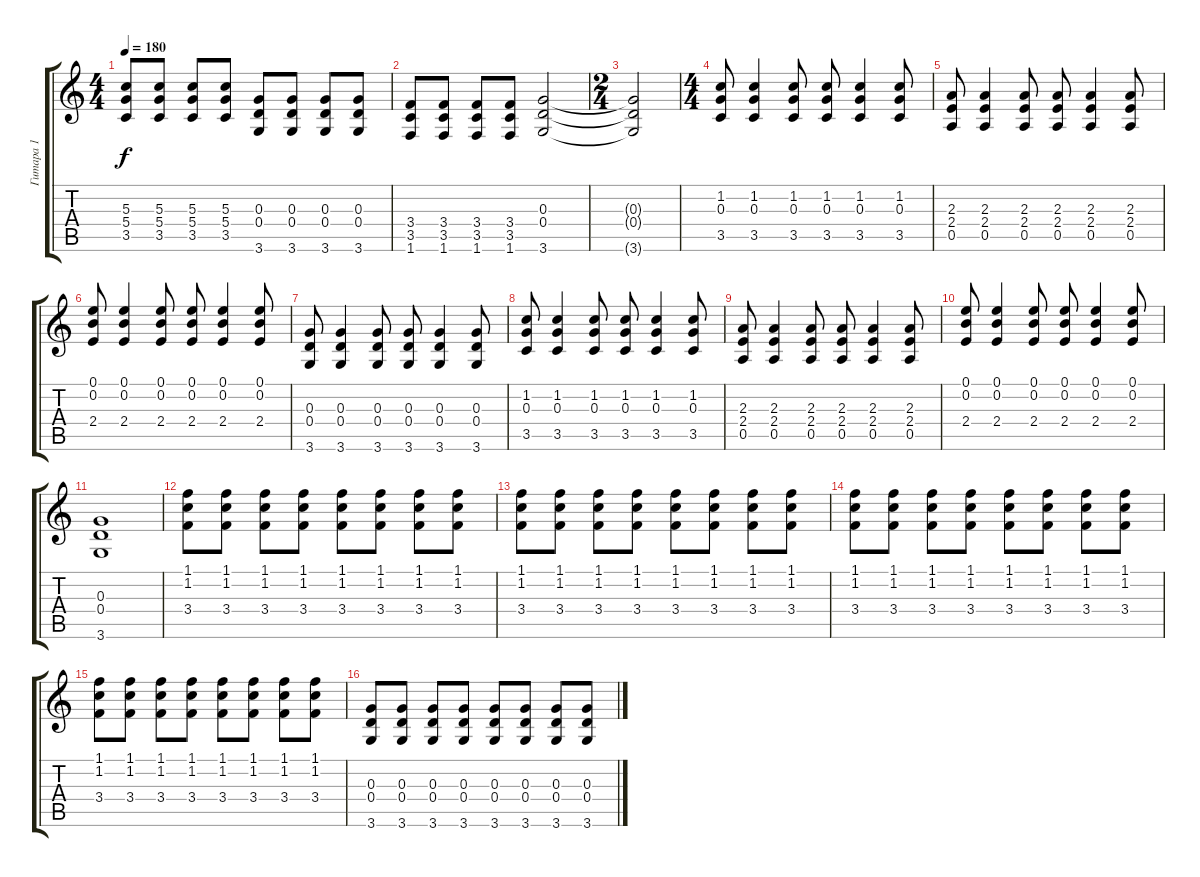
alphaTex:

\track ("Гитара 1" "Гитара 1") {instrument overdrivenguitar}
\staff {score tabs}
\tuning (E4 B3 G3 D3 A2 E2) {hide}
\ts (4 4)
\tempo 180
\clef g2
\ks c
(5.3 5.4 3.5).8{dy f instrument overdrivenguitar} (5.3 5.4 3.5).8 (5.3 5.4 3.5).8 (5.3 5.4 3.5).8 (0.3 0.4 3.6).8 (0.3 0.4 3.6).8 (0.3 0.4 3.6).8 (0.3 0.4 3.6).8 |
(3.4 3.5 1.6).8 (3.4 3.5 1.6).8 (3.4 3.5 1.6).8 (3.4 3.5 1.6).8 (0.3 0.4 3.6).2 |
\ts (2 4)
(0.3{t} 0.4{t} 3.6{t}).2 |
\ts (4 4)
(1.2 0.3 3.5).8 (1.2 0.3 3.5).4 (1.2 0.3 3.5).8 (1.2 0.3 3.5).8 (1.2 0.3 3.5).4 (1.2 0.3 3.5).8 |
(2.3 2.4 0.5).8 (2.3 2.4 0.5).4 (2.3 2.4 0.5).8 (2.3 2.4 0.5).8 (2.3 2.4 0.5).4 (2.3 2.4 0.5).8 |
(0.1 0.2 2.4).8 (0.1 0.2 2.4).4 (0.1 0.2 2.4).8 (0.1 0.2 2.4).8 (0.1 0.2 2.4).4 (0.1 0.2 2.4).8 |
(0.3 0.4 3.6).8 (0.3 0.4 3.6).4 (0.3 0.4 3.6).8 (0.3 0.4 3.6).8 (0.3 0.4 3.6).4 (0.3 0.4 3.6).8 |
(1.2 0.3 3.5).8 (1.2 0.3 3.5).4 (1.2 0.3 3.5).8 (1.2 0.3 3.5).8 (1.2 0.3 3.5).4 (1.2 0.3 3.5).8 |
(2.3 2.4 0.5).8 (2.3 2.4 0.5).4 (2.3 2.4 0.5).8 (2.3 2.4 0.5).8 (2.3 2.4 0.5).4 (2.3 2.4 0.5).8 |
(0.1 0.2 2.4).8 (0.1 0.2 2.4).4 (0.1 0.2 2.4).8 (0.1 0.2 2.4).8 (0.1 0.2 2.4).4 (0.1 0.2 2.4).8 |
(0.3 0.4 3.6).1 |
(1.1 1.2 3.4).8 (1.1 1.2 3.4).8 (1.1 1.2 3.4).8 (1.1 1.2 3.4).8 (1.1 1.2 3.4).8 (1.1 1.2 3.4).8 (1.1 1.2 3.4).8 (1.1 1.2 3.4).8 |
(1.1 1.2 3.4).8 (1.1 1.2 3.4).8 (1.1 1.2 3.4).8 (1.1 1.2 3.4).8 (1.1 1.2 3.4).8 (1.1 1.2 3.4).8 (1.1 1.2 3.4).8 (1.1 1.2 3.4).8 |
(1.1 1.2 3.4).8 (1.1 1.2 3.4).8 (1.1 1.2 3.4).8 (1.1 1.2 3.4).8 (1.1 1.2 3.4).8 (1.1 1.2 3.4).8 (1.1 1.2 3.4).8 (1.1 1.2 3.4).8 |
(1.1 1.2 3.4).8 (1.1 1.2 3.4).8 (1.1 1.2 3.4).8 (1.1 1.2 3.4).8 (1.1 1.2 3.4).8 (1.1 1.2 3.4).8 (1.1 1.2 3.4).8 (1.1 1.2 3.4).8 |
(0.3 0.4 3.6).8 (0.3 0.4 3.6).8 (0.3 0.4 3.6).8 (0.3 0.4 3.6).8 (0.3 0.4 3.6).8 (0.3 0.4 3.6).8 (0.3 0.4 3.6).8 (0.3 0.4 3.6).8
